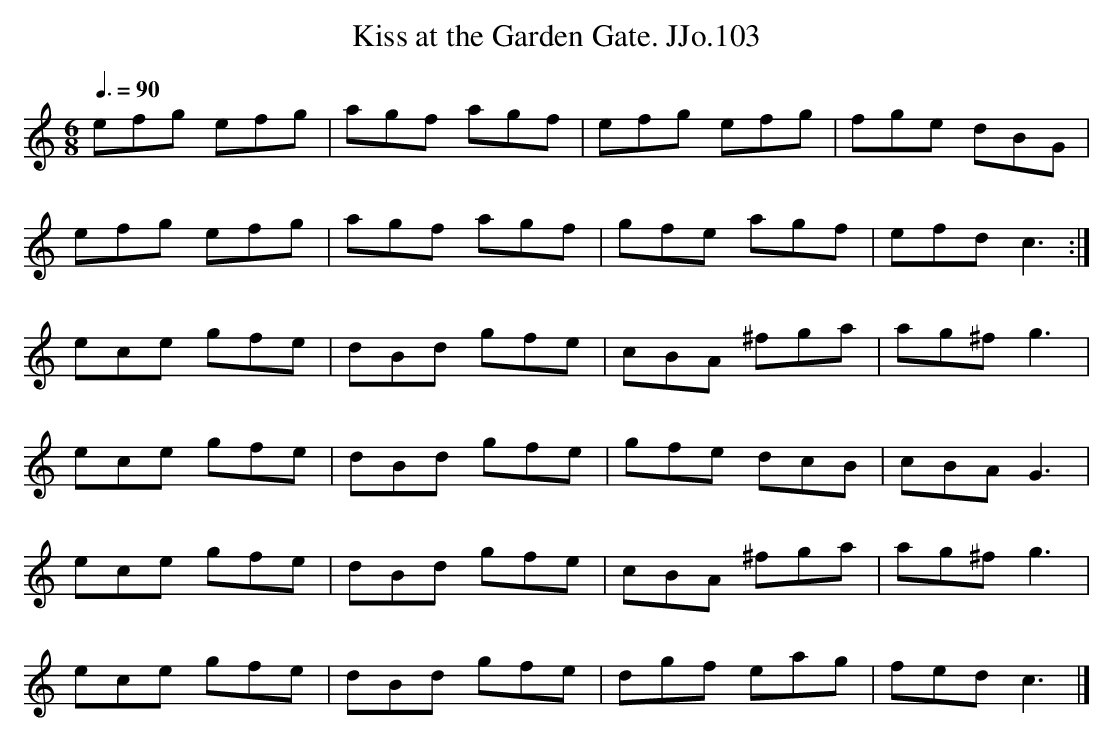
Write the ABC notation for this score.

X:1
T:Kiss at the Garden Gate. JJo.103
M:6/8
L:1/8
Q:3/8=90
K:C
efg efg | agf agf | efg efg | fge dBG |
efg efg | agf agf | gfe agf | efd c3 :|
ece gfe | dBd gfe | cBA ^fga | ag^f g3 |
ece gfe | dBd gfe | gfe dcB | cBA G3 |
ece gfe | dBd gfe | cBA ^fga | ag^f g3 |
ece gfe | dBd gfe | dgf eag | fed c3 |]
